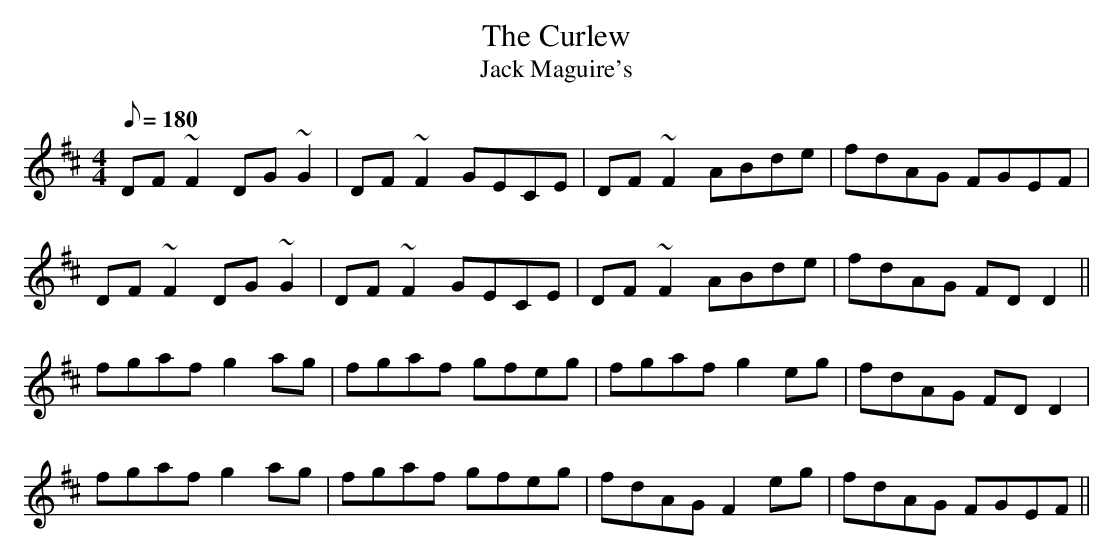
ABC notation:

X:1
T:The Curlew
T:Jack Maguire's
M:4/4
L:1/8
Q:180
K:D
DF~F2 DG~G2|DF~F2 GECE|DF~F2 ABde|fdAG FGEF|
DF~F2 DG~G2|DF~F2 GECE|DF~F2 ABde|fdAG FDD2||
fgaf g2ag|fgaf gfeg|fgaf g2eg|fdAG FD D2|
fgaf g2ag|fgaf gfeg|fdAG F2eg|fdAG FGEF||
